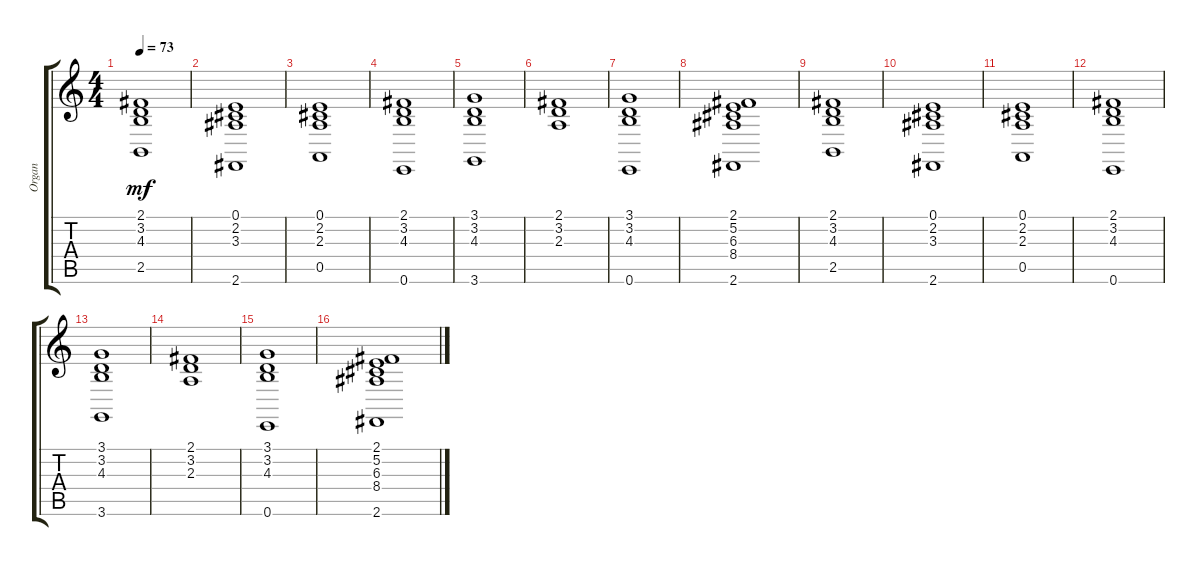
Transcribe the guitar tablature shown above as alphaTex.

\track ("Organ" "Organ") {instrument drawbarorgan}
\staff {score tabs}
\tuning (E4 B3 G3 D3 A2 E2) {hide}
\ts (4 4)
\tempo 73
\clef g2
\ks c
(2.1 3.2 4.3 2.5).1{dy mf} |
(0.1 2.2 3.3 2.6).1 |
(0.1 2.2 2.3 0.5).1 |
(2.1 3.2 4.3 0.6).1 |
(3.1 3.2 4.3 3.6).1 |
(2.1 3.2 2.3).1 |
(3.1 3.2 4.3 0.6).1 |
(2.1 5.2 6.3 8.4 2.6).1 |
(2.1 3.2 4.3 2.5).1 |
(0.1 2.2 3.3 2.6).1 |
(0.1 2.2 2.3 0.5).1 |
(2.1 3.2 4.3 0.6).1 |
(3.1 3.2 4.3 3.6).1 |
(2.1 3.2 2.3).1 |
(3.1 3.2 4.3 0.6).1 |
(2.1 5.2 6.3 8.4 2.6).1
